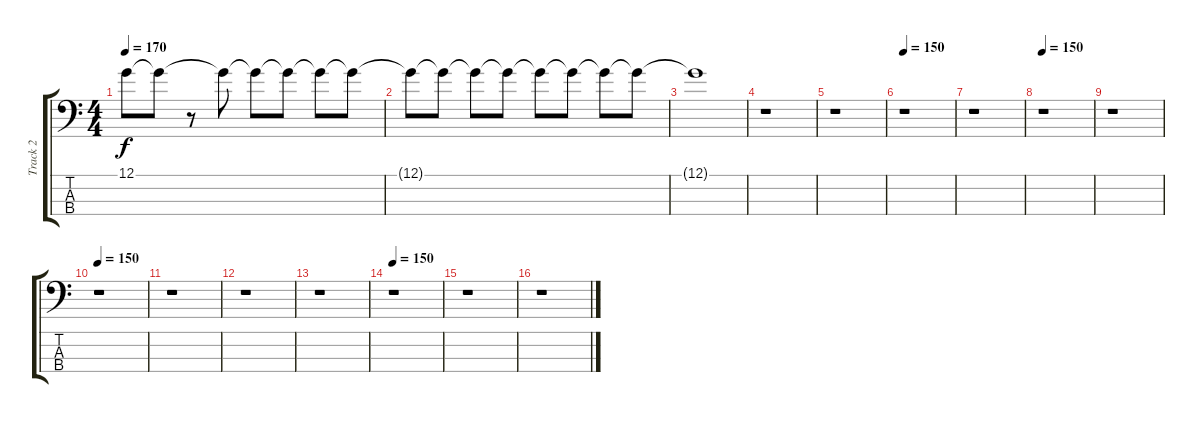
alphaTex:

\track ("Track 2" "Track 2") {instrument electricbasspick}
\staff {score tabs}
\tuning (G2 D2 A1 E1) {hide}
\ts (4 4)
\tempo 170
\clef f4
\ks c
12.1.8{dy f} 12.1{t}.8 r.8 12.1{t}.8 12.1{t}.8 12.1{t}.8 12.1{t}.8 12.1{t}.8 |
12.1{t}.8 12.1{t}.8 12.1{t}.8 12.1{t}.8 12.1{t}.8 12.1{t}.8 12.1{t}.8 12.1{t}.8 |
12.1{t}.1 |
r.1 |
r.1 |
\tempo 150
r.1 |
r.1 |
\tempo 150
r.1 |
r.1 |
\tempo 150
r.1 |
r.1 |
r.1 |
r.1 |
\tempo 150
r.1 |
r.1 |
r.1
